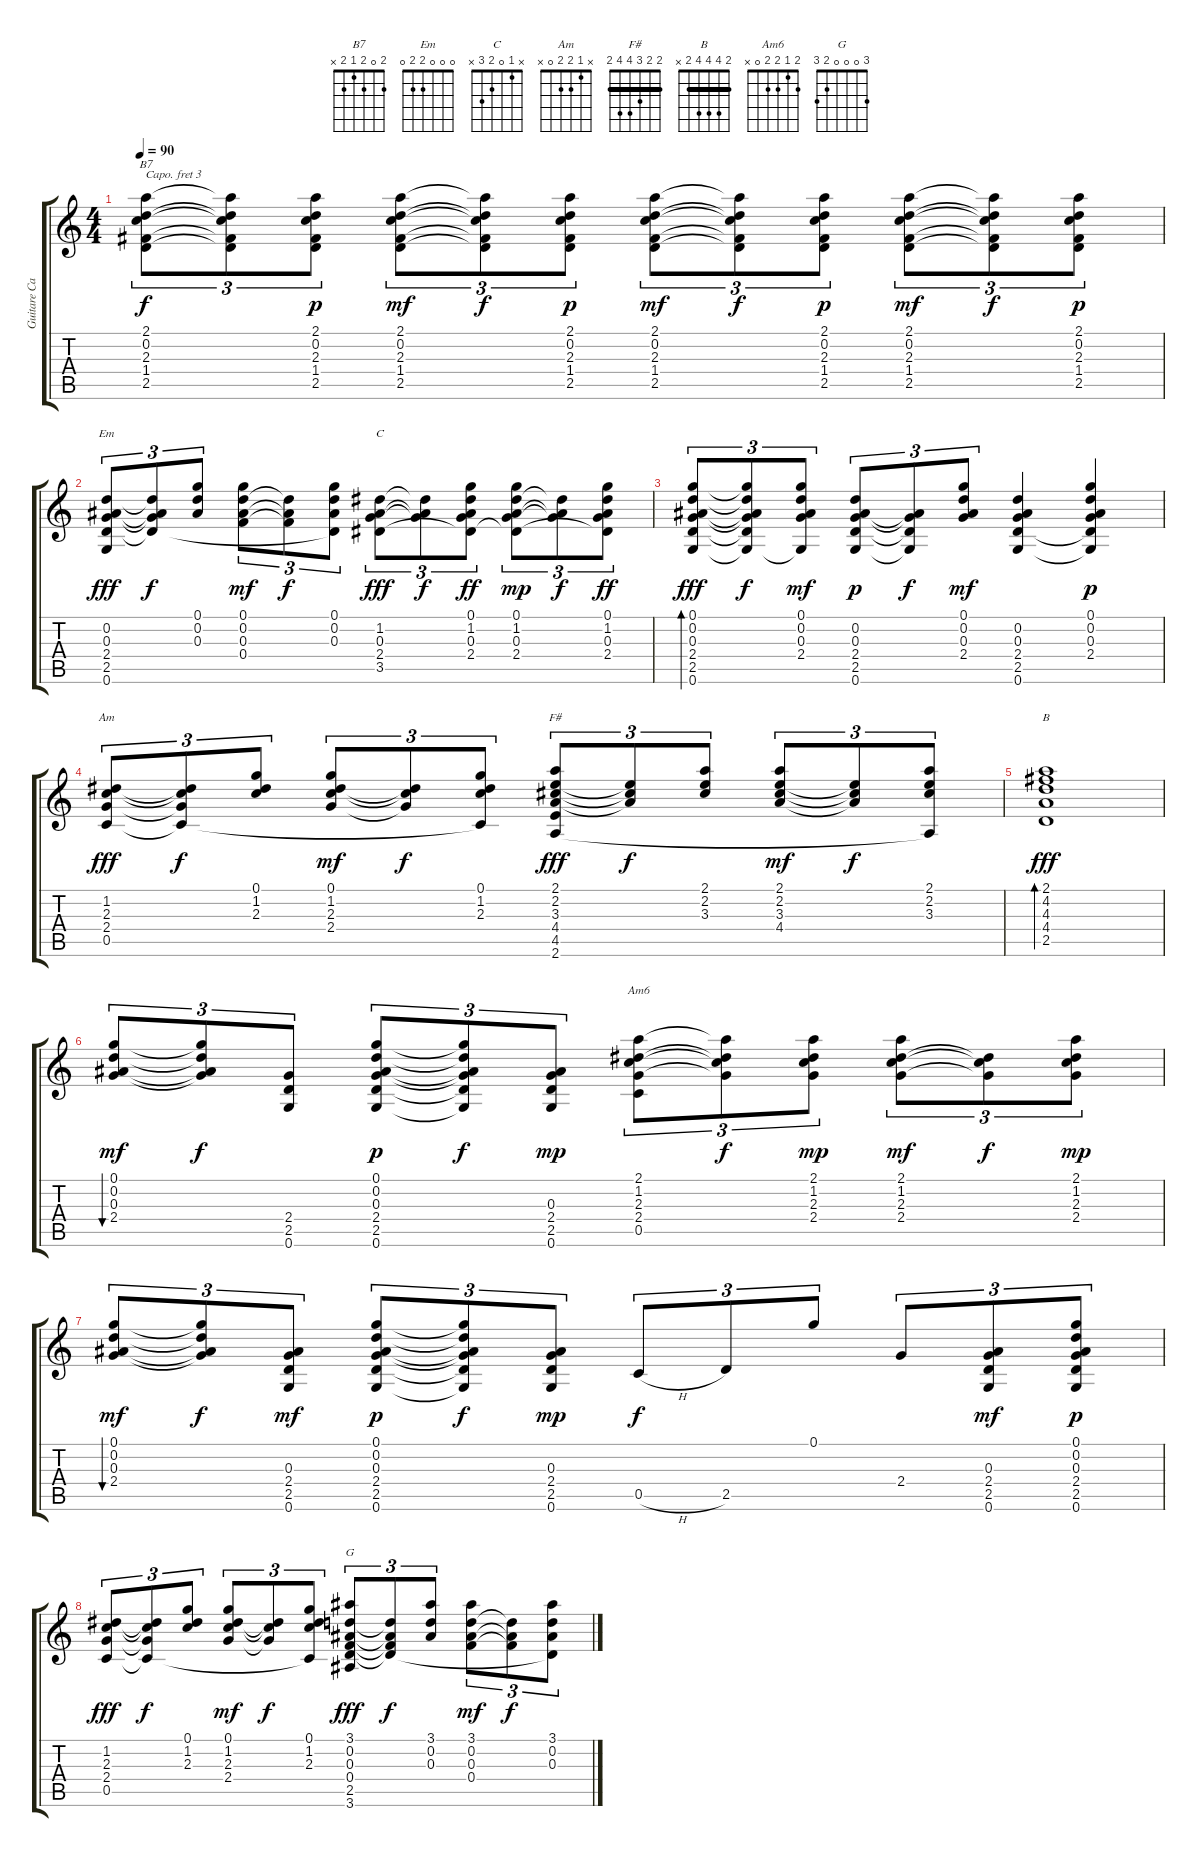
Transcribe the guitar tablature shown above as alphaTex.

\track ("Guitare Capo 3" "Guitare Ca") {instrument acousticguitarsteel}
\staff {score tabs}
\capo 3
\tuning (E4 B3 G3 D3 A2 E2) {hide}
\chord ("B7" 2 0 2 1 2 x)
\chord ("Em" 0 0 0 2 2 0)
\chord ("C" x 1 0 2 3 x)
\chord ("Am" x 1 2 2 0 x)
\chord ("F#" 2 2 3 4 4 2) {barre 2}
\chord ("B" 2 4 4 4 2 x) {barre 2}
\chord ("Am6" 2 1 2 2 0 x)
\chord ("G" 3 0 0 0 2 3)
\ts (4 4)
\tempo 90
\clef g2
\ks c
(2.1 0.2 2.3 1.4 2.5).8{tu (3 2) ch "B7" dy f} (2.1{t} 0.2{t} 2.3{t} 1.4{t} 2.5{t}).8{tu (3 2)} (2.1 0.2 2.3 1.4 2.5).8{tu (3 2) dy p} (2.1 0.2 2.3 1.4 2.5).8{tu (3 2) dy mf} (2.1{t} 0.2{t} 2.3{t} 1.4{t} 2.5{t}).8{tu (3 2) dy f} (2.1 0.2 2.3 1.4 2.5).8{tu (3 2) dy p} (2.1 0.2 2.3 1.4 2.5).8{tu (3 2) dy mf} (2.1{t} 0.2{t} 2.3{t} 1.4{t} 2.5{t}).8{tu (3 2) dy f} (2.1 0.2 2.3 1.4 2.5).8{tu (3 2) dy p} (2.1 0.2 2.3 1.4 2.5).8{tu (3 2) dy mf} (2.1{t} 0.2{t} 2.3{t} 1.4{t} 2.5{t}).8{tu (3 2) dy f} (2.1 0.2 2.3 1.4 2.5).8{tu (3 2) dy p} |
(0.2 0.3 2.4 2.5 0.6).8{tu (3 2) ch "Em" dy fff} (0.2{t} 0.3{t} 2.4{t} 2.5{t}).8{tu (3 2) dy f} (0.1 0.2 0.3).8{tu (3 2)} (0.1 0.2 0.3 0.4).8{tu (3 2) dy mf} (0.2{t} 0.3{t} 0.4{t}).8{tu (3 2) dy f} (0.1 0.2 0.3 2.5{t}).8{tu (3 2)} (1.2 0.3 2.4 3.5).8{tu (3 2) ch "C" dy fff} (1.2{t} 0.3{t} 2.4{t}).8{tu (3 2) dy f} (0.1 1.2 0.3 2.4 3.5{t}).8{tu (3 2) dy ff} (0.1 1.2 0.3 2.4 3.5{t}).8{tu (3 2) dy mp} (1.2{t} 0.3{t} 2.4{t}).8{tu (3 2) dy f} (0.1 1.2 0.3 2.4 3.5{t}).8{tu (3 2) dy ff} |
(0.1 0.2 0.3 2.4 2.5 0.6).8{tu (3 2) bd 120 dy fff} (0.1{t} 0.2{t} 0.3{t} 2.4{t} 2.5{t} 0.6{t}).8{tu (3 2) dy f} (0.1 0.2 0.3 2.4 0.6{t}).8{tu (3 2) dy mf} (0.2 0.3 2.4 2.5 0.6).8{tu (3 2) dy p} (0.3{t} 2.4{t} 2.5{t} 0.6{t}).8{tu (3 2) dy f} (0.1 0.2 0.3 2.4).8{tu (3 2) dy mf} (0.2 0.3 2.4 2.5 0.6).4 (0.1 0.2 0.3 2.4 2.5{t} 0.6{t}).4{dy p} |
(1.2 2.3 2.4 0.5).8{tu (3 2) ch "Am" dy fff} (1.2{t} 2.3{t} 2.4{t} 0.5{t}).8{tu (3 2) dy f} (0.1 1.2 2.3).8{tu (3 2)} (0.1 1.2 2.3 2.4).8{tu (3 2) dy mf} (1.2{t} 2.3{t} 2.4{t}).8{tu (3 2) dy f} (0.1 1.2 2.3 0.5{t}).8{tu (3 2)} (2.1 2.2 3.3 4.4 4.5 2.6).8{tu (3 2) ch "F#" dy fff} (2.2{t} 3.3{t} 4.4{t}).8{tu (3 2) dy f} (2.1 2.2 3.3).8{tu (3 2)} (2.1 2.2 3.3 4.4).8{tu (3 2) dy mf} (2.2{t} 3.3{t} 4.4{t}).8{tu (3 2) dy f} (2.1 2.2 3.3 2.6{t}).8{tu (3 2)} |
(2.1 4.2 4.3 4.4 2.5).1{bd 480 ch "B" dy fff} |
(0.1 0.2 0.3 2.4).8{tu (3 2) bu 480 dy mf} (0.1{t} 0.2{t} 0.3{t} 2.4{t}).8{tu (3 2) dy f} (2.4 2.5 0.6).8{tu (3 2)} (0.1 0.2 0.3 2.4 2.5 0.6).8{tu (3 2) dy p} (0.1{t} 0.2{t} 0.3{t} 2.4{t} 2.5{t} 0.6{t}).8{tu (3 2) dy f} (0.3 2.4 2.5 0.6).8{tu (3 2) dy mp} (2.1 1.2 2.3 2.4 0.5).8{tu (3 2) ch "Am6"} (2.1{t} 1.2{t} 2.3{t} 2.4{t}).8{tu (3 2) dy f} (2.1 1.2 2.3 2.4).8{tu (3 2) dy mp} (2.1 1.2 2.3 2.4).8{tu (3 2) dy mf} (1.2{t} 2.3{t} 2.4{t}).8{tu (3 2) dy f} (2.1 1.2 2.3 2.4).8{tu (3 2) dy mp} |
(0.1 0.2 0.3 2.4).8{tu (3 2) bu 480 dy mf} (0.1{t} 0.2{t} 0.3{t} 2.4{t}).8{tu (3 2) dy f} (0.3 2.4 2.5 0.6).8{tu (3 2) dy mf} (0.1 0.2 0.3 2.4 2.5 0.6).8{tu (3 2) dy p} (0.1{t} 0.2{t} 0.3{t} 2.4{t} 2.5{t} 0.6{t}).8{tu (3 2) dy f} (0.3 2.4 2.5 0.6).8{tu (3 2) dy mp} 0.5{h}.8{tu (3 2) dy f} 2.5.8{tu (3 2)} 0.1.8{tu (3 2)} 2.4.8{tu (3 2)} (0.3 2.4 2.5 0.6).8{tu (3 2) dy mf} (0.1 0.2 0.3 2.4 2.5 0.6).8{tu (3 2) dy p} |
(1.2 2.3 2.4 0.5).8{tu (3 2) dy fff} (1.2{t} 2.3{t} 2.4{t} 0.5{t}).8{tu (3 2) dy f} (0.1 1.2 2.3).8{tu (3 2)} (0.1 1.2 2.3 2.4).8{tu (3 2) dy mf} (1.2{t} 2.3{t} 2.4{t}).8{tu (3 2) dy f} (0.1 1.2 2.3 0.5{t}).8{tu (3 2)} (3.1 0.2 0.3 0.4 2.5 3.6).8{tu (3 2) ch "G" dy fff} (0.2{t} 0.3{t} 0.4{t} 2.5{t}).8{tu (3 2) dy f} (3.1 0.2 0.3).8{tu (3 2)} (3.1 0.2 0.3 0.4).8{tu (3 2) dy mf} (0.2{t} 0.3{t} 0.4{t}).8{tu (3 2) dy f} (3.1 0.2 0.3 2.5{t}).8{tu (3 2)}
